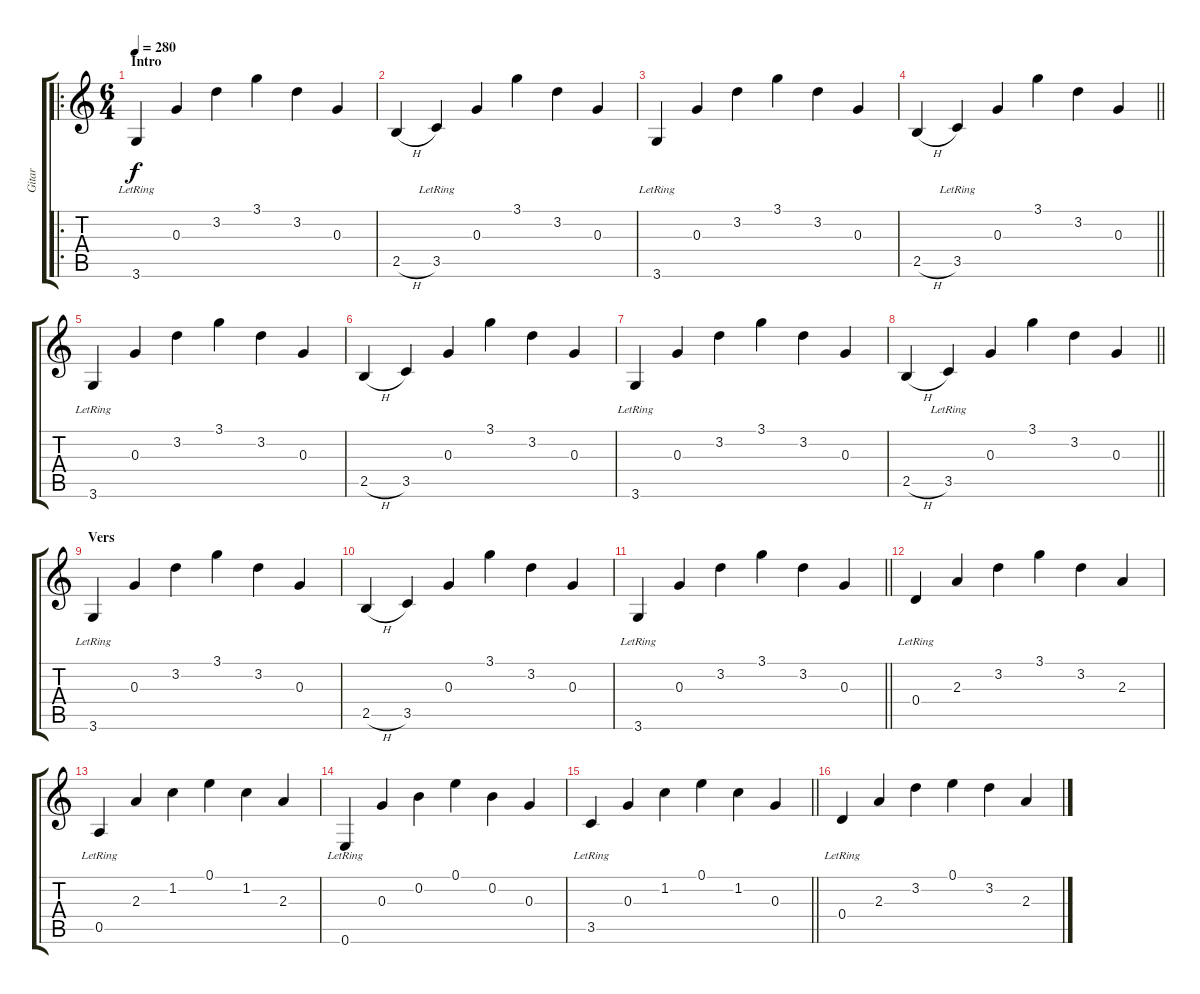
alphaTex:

\track ("Gitar" "Gitar") {instrument acousticguitarsteel}
\staff {score tabs}
\tuning (E4 B3 G3 D3 A2 E2) {hide}
\ro
\ts (6 4)
\section ("" "Intro")
\tempo 280
\clef g2
\ks c
3.6{lr}.4{dy f instrument acousticguitarsteel} 0.3.4 3.2.4 3.1.4 3.2.4 0.3.4 |
2.5{h}.4 3.5{lr}.4 0.3.4 3.1.4 3.2.4 0.3.4 |
3.6{lr}.4 0.3.4 3.2.4 3.1.4 3.2.4 0.3.4 |
\barLineRight lightlight
2.5{h}.4 3.5{lr}.4 0.3.4 3.1.4 3.2.4 0.3.4 |
3.6{lr}.4 0.3.4 3.2.4 3.1.4 3.2.4 0.3.4 |
2.5{h}.4 3.5.4 0.3.4 3.1.4 3.2.4 0.3.4 |
3.6{lr}.4 0.3.4 3.2.4 3.1.4 3.2.4 0.3.4 |
\barLineRight lightlight
2.5{h}.4 3.5{lr}.4 0.3.4 3.1.4 3.2.4 0.3.4 |
\section ("" "Vers")
3.6{lr}.4 0.3.4 3.2.4 3.1.4 3.2.4 0.3.4 |
2.5{h}.4 3.5.4 0.3.4 3.1.4 3.2.4 0.3.4 |
\barLineRight lightlight
3.6{lr}.4 0.3.4 3.2.4 3.1.4 3.2.4 0.3.4 |
0.4{lr}.4 2.3.4 3.2.4 3.1.4 3.2.4 2.3.4 |
0.5{lr}.4 2.3.4 1.2.4 0.1.4 1.2.4 2.3.4 |
0.6{lr}.4 0.3.4 0.2.4 0.1.4 0.2.4 0.3.4 |
\barLineRight lightlight
3.5{lr}.4 0.3.4 1.2.4 0.1.4 1.2.4 0.3.4 |
0.4{lr}.4 2.3.4 3.2.4 0.1.4 3.2.4 2.3.4
